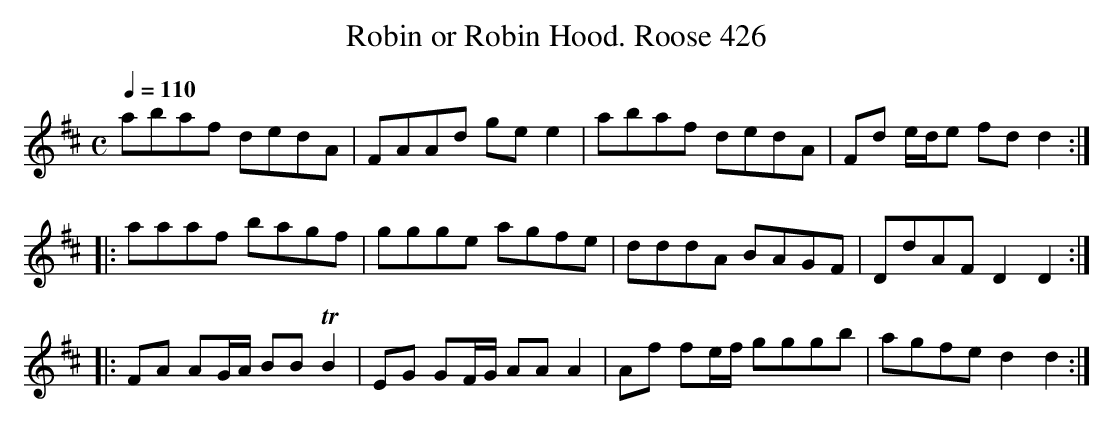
X:1
T:Robin or Robin Hood. Roose 426
M:C
L:1/8
Q:1/4=110
K:D
abaf dedA | FAAd ge e2 | abaf dedA | Fd e/d/e fd d2 :|
|:aaaf bagf | ggge agfe | dddA BAGF | DdAF D2D2 :|
|:FA AG/A/ BB !trill!B2 | EG  GF/G/ AA A2 | Af fe/f/ gggb | agfe d2d2 :|
